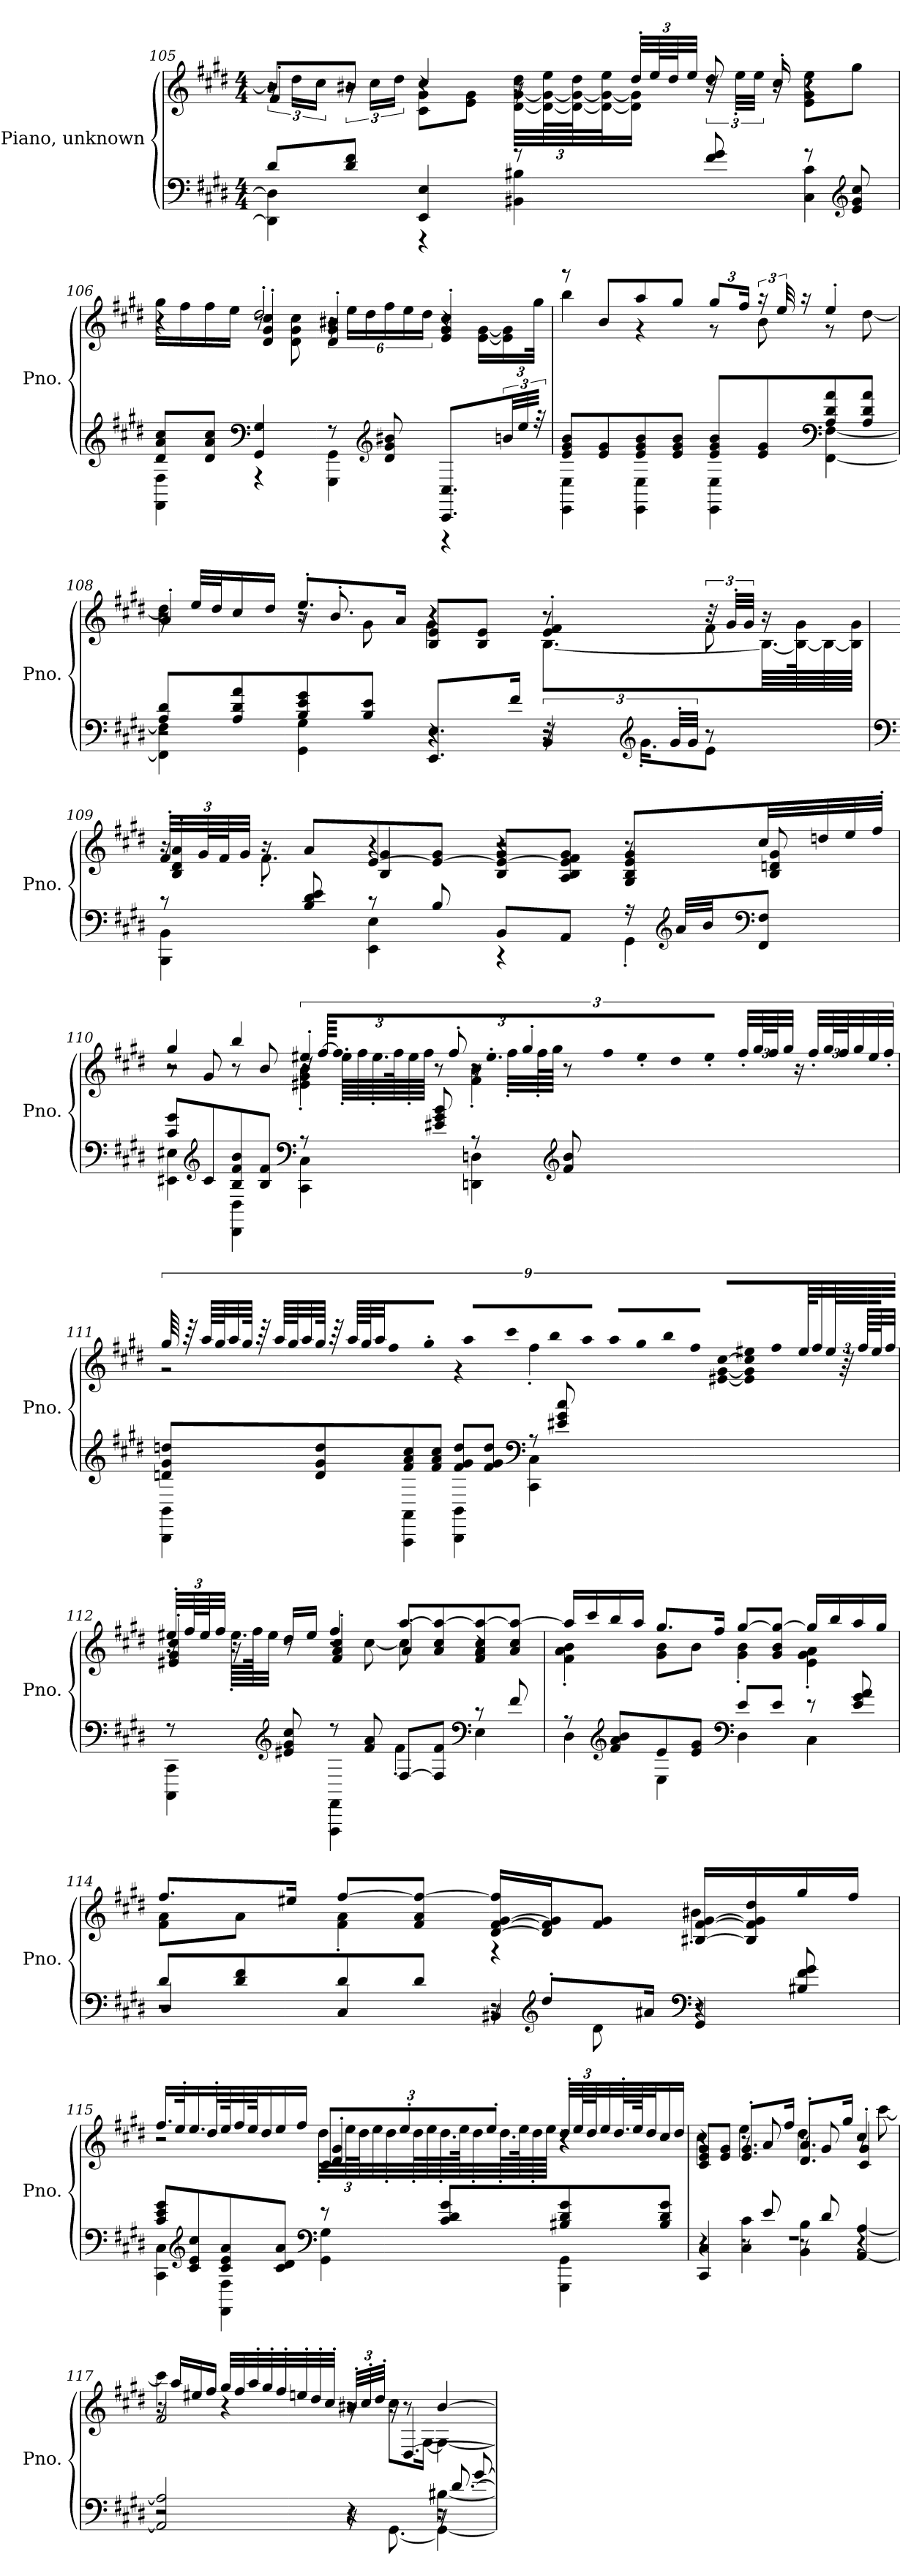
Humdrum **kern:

**kern	**kern
*part1	*part1
*staff2	*staff1
*I"Piano, unknown	*
*I'Pno.	*
*clefF4	*clefG2
*k[f#c#g#d#]	*k[f#c#g#d#]
*M4/4	*M4/4
=105	=105
*^	*^
*	*	*	*^
8d#/L	4DD#\] 4D#\]	8b#/L]	24r	4f#'/
.	.	.	24dd#\LL	.
.	.	.	24cc#\JJ	.
8d#/ 8f#/J	.	8b#X/J	24r	.
.	.	.	24cc#\LL	.
.	.	.	24dd#\JJ	.
4EE/ 4E/	4r	4cc#/	8c#\ 8g#\L	4r
.	.	.	8e\ 8g#\J	.
*	*	*	*Xbrackettup	*
8r	4BB#X\ 4B#X\	16r	[48d#\ [48g#\ 48dd#\LLL	8r
.	.	.	96d#\_ 96g#\_ 96ee\L	.
.	.	.	96d#\_ 96g#\_ 96dd#\J	.
.	.	.	48d#\_ 48g#\_ 48ee\J	.
.	.	48dd#'/LLL	16d#\] 16g#\]JJ	.
.	.	96ee/L	.	.
.	.	96dd#/J	.	.
.	.	48ee/JJJ	.	.
*	*	*	*brackettup	*
8f#/ 8g#/	.	16r	48r	8dd#/
.	.	.	48ee'\LLL	.
.	.	.	48ee\JJJ	.
.	.	16cc#'/	16r	.
8r	4C#\ 4c#\	4r	8e\ 8g#\ 8ee\L	4r
*clefG2	*	*	*	*
8e/ 8g#/ 8cc#/	.	.	8gg#\J	.
!!LO:LB:g=z	!!	!!
=106	=106	=106	=106	=106
8d#/ 8a/ 8cc#/L	4FF#\ 4F#\	4r	16gg#\LL	4r
.	.	.	16ff#\	.
8d#/ 8a/ 8cc#/J	.	.	16ff#\	.
.	.	.	16ee\JJ	.
*clefF4	*	*	*	*
4GG#/ 4G#/	4r	2dd#'/	8r	4d#/' 4g#/' 4cc#/'
.	.	.	8d#\ 8g#\ 8cc#\	.
8r	4GGG#\ 4GG#\	.	24r	4d#/' 4g#/' 4b#X/'
.	.	.	24ee\LL	.
.	.	.	24dd#\	.
*clefG2	*	*	*	*
*	*	*	*Xbrackettup	*
8d#/ 8g#/ 8b#X/	.	.	24ff#\	.
.	.	.	24ee\	.
.	.	.	24dd#\JJ	.
8.CC#/ 8.C#/L	4r	4r	8r	4e/' 4g#/' 4cc#/'
.	.	.	[16e\ [16g#\LL	.
48bn/LL	.	.	24e\] 24g#\]	.
48ee/JJJ	.	.	.	.
48r	.	.	48gg#\JJk	.
*	*	*	*v	*v
=107	=107	=107	=107
8e/ 8g#/ 8b/L	4EE\ 4E\	8r	4bb\
8e/ 8g#/	.	8b/L	.
8e/ 8g#/ 8b/	4EE\ 4E\	8aa/	4r
8e/ 8g#/ 8b/J	.	8gg#/J	.
8e/ 8g#/ 8b/L	4EE\ 4E\	12gg#/L	8r
.	.	24ff#/Jk	.
*	*	*brackettup	*
8e/ 8g#/	.	24r	8b\
.	.	48ee/	.
.	.	16r	.
*clefF4	*	*	*
8A/ 8d#/ 8a/	[4FF#\ [4F#\	4ee'/	8r
8A/ 8d#/ 8a/J	.	.	[8dd#\
!!LO:LB:g=z
=108	=108	=108	=108
*	*^	*^	*^
8A/ 8d#/L	4FF#\] 4F#\]	2r	16r	4dd#\]	4a'/	2r
.	.	.	32ee/LLL	.	.	.
.	.	.	32dd#/J	.	.	.
8A/ 8d#/ 8a/	.	.	16cc#/	.	.	.
.	.	.	16dd#/JJ	.	.	.
8B/ 8e/ 8g#/	4GG#\ 4G#\	.	8.ee'/L	8r	16r	.
.	.	.	.	.	8.b'/	.
8B/ 8e/J	.	.	.	8g#\	.	.
.	.	.	16a/Jk	.	.	.
8.EE/ 8.E/L	4r	4r	8B/ 8e/L	4g#\	4r	4r
.	.	.	8B/ 8e/J	.	.	.
16f#/Jk	.	.	.	.	.	.
12r	32r	4BB/	8r	[8.B\L	4e/' 4f#/'	8r
*clefG2	*	*	*	*	*	*
.	16.g#'\KL	.	.	.	.	.
48g#'/LLL	.	.	.	.	.	.
48g#/JJJ	.	.	.	.	.	.
8r	8e\J	.	48r	.	.	8f#\
.	.	.	48g#'/LLL	.	.	.
.	.	.	48g#/JJJ	.	.	.
.	.	.	16r	64.B\LLL_	.	.
.	.	.	.	128B\_ 128g#\K	.	.
.	.	.	.	64B\_	.	.
.	.	.	.	64B\] 64g#\JJJJ	.	.
*v	*v	*v	*	*	*	*
*	*v	*v	*v	*v
!!LO:LB:g=z
=109	=109
*clefF4	*
*^	*
*	*	*Xbrackettup
*	*	*^
*	*	*	*^
8r	4BBB\ 4BB\	48f#'/LLL	16r	4B/' 4d#/' 4a/'
.	.	96g#/L	.	.
.	.	96f#/J	.	.
.	.	48g#/JJJ	.	.
.	.	16r	8.f#'\	.
8B/ 8d#/ 8e/	.	8a/L	.	.
8r	4EE\ 4E\	[8e/	4r	4B/' 4g#/'
8B/	.	8e/_ 8g#/J	.	.
8BB/L	4r	8B/ 8e/_ 8g#/L	2r	4r
8AA/J	.	8A/ 8B/ 8e/] 8f#/ 8g#/J	.	.
16r	4GG#'\	8G#/ 8B/ 8e/ 8g#/L	.	8r
*clefG2	*	*	*	*
32a/LLL	.	.	.	.
32b/JJ	.	.	.	.
*clefF4	*	*	*	*
8FF#/ 8F#/J	.	32cc#/LL	.	8B/ 8dn/ 8g#/
.	.	32ddn/	.	.
.	.	32ee/	.	.
.	.	32ff#'/JJJ	.	.
!!LO:LB:g=z
=110	=110	=110	=110	=110
*	*	*	*	*^
8c#/ 8g#/L	4EE#X\ 4E#X\	4gg#/	2r	8r	2r
*clefG2	*	*	*	*	*
8c#/	.	.	.	8g#/	.
8B/ 8f#/ 8b/	4DD#\ 4D#\	4bb/	.	8r	.
8B/ 8f#/J	.	.	.	8b/	.
*clefF4	*	*	*	*	*
*	*	*brackettup	*	*	*
8r	4CC#\ 4C#\	48r	32r	6ee#X'/	4e#X\' 4g#\' 4b\'
.	.	[96ff#/KKLL	.	.	.
.	.	16.ff#/]	64ee#'\LLLL	.	.
.	.	.	64ff#\	.	.
.	.	.	64.ee#'\	.	.
.	.	.	128ff#\K	.	.
.	.	.	64ee#'\	.	.
.	.	.	64ff#\JJJJ	.	.
8e#X/ 8g#/ 8b/	.	64.ee#'/LL	8r	.	.
.	.	128ff#/JK	.	.	.
.	.	32ee#'/	.	.	.
.	.	.	.	12ff#'/	.
.	.	32dd#/	.	.	.
.	.	32ee#'/JJJ	.	.	.
*	*	*Xbrackettup	*	*	*
8r	4DDn\ 4Dn\	48ff#'/LLL	16r	12r	4f#\' 4b\'
.	.	96gg#/L	.	.	.
.	.	96ff#/J	.	.	.
.	.	48gg#/JJJ	.	.	.
.	.	16r	32ff#'\LLL	.	.
.	.	.	.	6gg#'/	.
.	.	.	64ff#'\L	.	.
.	.	.	64gg#\JJJJ	.	.
*clefG2	*	*	*	*	*
8f#/ 8b/	.	48ff#'/LLL	8r	.	.
.	.	96gg#/L	.	.	.
.	.	96ff#/J	.	.	.
.	.	48gg#/	.	.	.
.	.	32ee#/	.	.	.
.	.	32ff#'/JJJ	.	.	.
*	*	*v	*v	*v	*v
!!LO:LB:g=z
=111	=111	=111
*	*	*brackettup
*	*	*^
8dn/ 8g#/ 8ddn/L	4BBB\ 4BB\	96gg#/	2r
.	.	96r	.
.	.	96aa/LLLL	.
*	*	*Xbrackettup	*
.	.	96gg#/J	.
.	.	48aa/	.
*	*	*brackettup	*
.	.	96gg#/JJJk	.
.	.	96r	.
.	.	96aa/LLLL	.
*	*	*Xbrackettup	*
.	.	96gg#/J	.
.	.	48aa/	.
*	*	*brackettup	*
8d/ 8g#/ 8dd/	.	96gg#/JJJk	.
.	.	96r	.
.	.	96aa/LLLL	.
*	*	*Xbrackettup	*
.	.	96gg#/J	.
.	.	48aa/	.
.	.	32ff#/	.
.	.	32gg#'/JJJ	.
8f#/ 8a/ 8cc#/	4AAA\ 4AA\	16aa/LL	.
.	.	16ccc#/	.
8f#/ 8a/ 8cc#/J	.	16bb/	.
.	.	16aa/JJ	.
8f#/ 8g#/ 8dd/L	4BBB\ 4BB\	16aa/LL	4r
.	.	16gg#/	.
8f#/ 8g#/ 8dd/J	.	16bb/	.
.	.	16ff#/JJ	.
*clefF4	*	*	*
8r	4CC#\ 4C#\	[16e#X/ [16g#/ [16cc#/LL	4ff#'\
.	.	16e#/] 16g#/] 16cc#/] 16ee#X/	.
8e#X/ 8g#/ 8cc#/	.	32ff#/L	.
.	.	96ee#/K	.
.	.	48ff#/	.
*	*	*brackettup	*
.	.	96ee#/JJJk	.
.	.	96r	.
.	.	96ff#/LLLL	.
*	*	*Xbrackettup	*
.	.	96ee#/J	.
.	.	48ff#/JJJ	.
!!LO:PB:g=z
=112	=112	=112	=112
*	*	*	*^
8r	4CCC#\ 4CC#\	48ee#X'/LLL	16r	4e#X/' 4g#/' 4cc#/'
.	.	96ff#/L	.	.
.	.	96ee#/J	.	.
.	.	48ff#/JJJ	.	.
.	.	16r	64.ee#'\LLLL	.
.	.	.	128ff#\JK	.
.	.	.	32ee#\JJJ	.
*clefG2	*	*	*	*
8e#X/ 8g#/ 8cc#/	.	16dd#/LL	8r	.
.	.	16ee#/JJ	.	.
8r	4FFF#\ 4FF#\	4ff#/	8r	4f#/' 4a/' 4cc#/'
8f#/ 8a/	.	.	[8cc#\	.
[8F#/L	4f#'\	[8aa/L	8cc#\]	4a'/
8F#/] 8f#/J	.	8a/ 8cc#/ 8aa/_	8r	.
*clefF4	*	*	*	*
8r	4E\	8f#/ 8a/ 8cc#/ 8aa/_	4r	4r
8f#/	.	8a/ 8cc#/ 8aa/_J	.	.
*	*	*	*v	*v
=113	=113	=113	=113
8r	4D#\	16aa/LL]	4f#\' 4a\' 4b\'
.	.	16ccc#/	.
*clefG2	*	*	*
8f#/ 8a/ 8b/L	.	16bb/	.
.	.	16aa/JJ	.
8e/	4E\	8.gg#/L	8g#\ 8b\L
8e/ 8g#/J	.	.	8b\J
.	.	16ff#/Jk	.
*clefF4	*	*	*
8e/L	4D#\	[8gg#/L	4g#\' 4b\'
8e/J	.	8g#/ 8b/ 8gg#/_J	.
8r	4C#\	16gg#/LL]	4e\' 4g#\' 4a\'
.	.	16bb/	.
8e/ 8g#/ 8a/	.	16aa/	.
.	.	16gg#/JJ	.
!!LO:LB:g=z	!!
=114	=114	=114	=114
*	*^	*	*
8d#/L	2r	4D#/	8.ff#/L	8f#\ 8a\L
8d#/ 8f#/	.	.	.	8a\J
.	.	.	16ee#X/Jk	.
8d#/	.	4C#/	[8ff#/L	4f#\' 4a\'
8d#/J	.	.	8f#/ 8a/ 8ff#/_J	.
16r	8r	4BB#X/	[16d#/ [16f#/ [16g#/ 16ff#/]LL	4r
*clefG2	*	*	*	*
8dd#'/L	.	.	16d#/] 16f#/] 16g#/]J	.
.	8d#\	.	8f#/ 8g#/J	.
16a#X/Jk	.	.	.	.
*clefF4	*	*	*	*
8r	4r	4GG#/	[16B#X/ [16f#/ [16g#/LL	4b#X'\
.	.	.	16B#/] 16f#/] 16g#/] 16dd#/	.
8B#X/ 8f#/ 8g#/	.	.	16gg#/	.
.	.	.	16ff#/JJ	.
*	*v	*v	*	*
!!LO:LB:g=z
=115	=115	=115	=115
*	*	*	*^
8c#/ 8e/ 8g#/L	4CC#\ 4C#\	16.ff#/LL	2r	2r
.	.	32ee'/K	.	.
*clefG2	*	*	*	*
8c#/ 8e/ 8cc#/	.	16.ee/	.	.
.	.	32dd#'/L	.	.
8c#/ 8e/ 8a/	4FF#\ 4F#\	64ee/K	.	.
.	.	32ff#/	.	.
.	.	64ee/JK	.	.
.	.	16dd#/	.	.
8c#/ 8d#/ 8a/J	.	16ee/	.	.
.	.	16ff#/JJ	.	.
*clefF4	*	*	*	*
8r	4GG#\ 4G#\	12c#/L	48dd#'\LLL	4d#/' 4g#/'
.	.	.	96ee\L	.
.	.	.	96dd#\J	.
.	.	.	48ee\	.
.	.	.	32dd#'\	.
.	.	12ee'/	.	.
.	.	.	64dd#'\L	.
.	.	.	64ee\	.
8c#/ 8d#/ 8g#/L	.	.	64.dd#'\	.
.	.	.	128ee\JK	.
.	.	.	32dd#'\	.
.	.	12ee'/J	.	.
.	.	.	64.dd#'\L	.
.	.	.	128ee\K	.
.	.	.	64dd#'\	.
.	.	.	64ee\JJJJ	.
8B#X/ 8d#/ 8g#/	4GGG#\ 4GG#\	48dd#'/LLL	4r	4r
.	.	96ee/L	.	.
.	.	96dd#/J	.	.
.	.	48ee/	.	.
.	.	64.dd#'/L	.	.
.	.	128ee/JK	.	.
.	.	32dd#/J	.	.
8B#/ 8d#/ 8g#/J	.	16cc#/	.	.
.	.	16dd#/JJ	.	.
!!LO:LB:g=z	!!	!!
=116	=116	=116	=116	=116
*	*^	*	*	*
1r	4CC#/ 4C#/	4r	8c#/ 8e/ 8g#/L	4cc#\	4r
.	.	.	8e/ 8g#/J	.	.
.	8r	4C#\ 4c#\	8.e/' 8.g#/'L	4ee\	8r
.	8e/	.	.	.	8a/
.	.	.	16ff#/Jk	.	.
.	8r	4BB\ 4B\	8.d#/' 8.a/'L	4dd#\	8r
.	8d#/	.	.	.	8g#/
.	.	.	16gg#/Jk	.	.
.	[4AA/ [4A/	4r	4cc#'/	8r	4c#/ 4g#/
.	.	.	.	[8ccc#\	.
=117	=117	=117	=117	=117	=117
*	*	*^	*	*	*
2r	2r	2AA/] 2A/]	2r	16r	4ccc#\]	2f#/
.	.	.	.	16aa/LL	.	.
.	.	.	.	16ee#X/	.	.
.	.	.	.	16ff#/JJ	.	.
.	.	.	.	32gg#/LLL	4r	.
.	.	.	.	32ff#/	.	.
.	.	.	.	32aa'/	.	.
.	.	.	.	32gg#'/	.	.
.	.	.	.	32ff#'/	.	.
.	.	.	.	32een'/	.	.
.	.	.	.	32dd#'/	.	.
.	.	.	.	32cc#'/JJJ	.	.
4r	4r	4r	16r	48b#X'/LLL	16r	8r
.	.	.	.	48cc#'/	.	.
.	.	.	.	48dd#'/JJJ	.	.
.	.	.	[8.GG#\	16r	8cc#\L	.
.	.	.	.	8r	.	[4.D#/
.	.	.	.	.	[16G#\Jk	.
16r	[4B#X\	8r	4GG#\_	[4b#/	4G#\_	.
[8.d#/	.	.	.	.	.	.
.	.	[8g#/	.	.	.	.
*v	*v	*v	*v	*	*	*
*	*v	*v	*v
=	=
*-	*-
